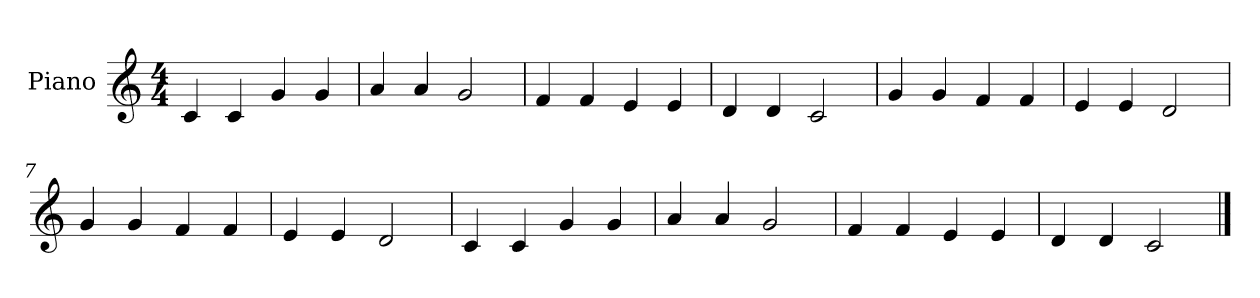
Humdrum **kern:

**kern
*part1
*staff1
*I"Piano
*I'Pno.
*clefG2
*k[]
*M4/4
=1
4c/
4c/
4g/
4g/
=2
4a/
4a/
2g/
=3
4f/
4f/
4e/
4e/
=4
4d/
4d/
2c/
=5
4g/
4g/
4f/
4f/
=6
4e/
4e/
2d/
=7
4g/
4g/
4f/
4f/
=8
4e/
4e/
2d/
=9
4c/
4c/
4g/
4g/
!!LO:LB:g=z
=10
4a/
4a/
2g/
=11
4f/
4f/
4e/
4e/
=12
4d/
4d/
2c/
==
*-
